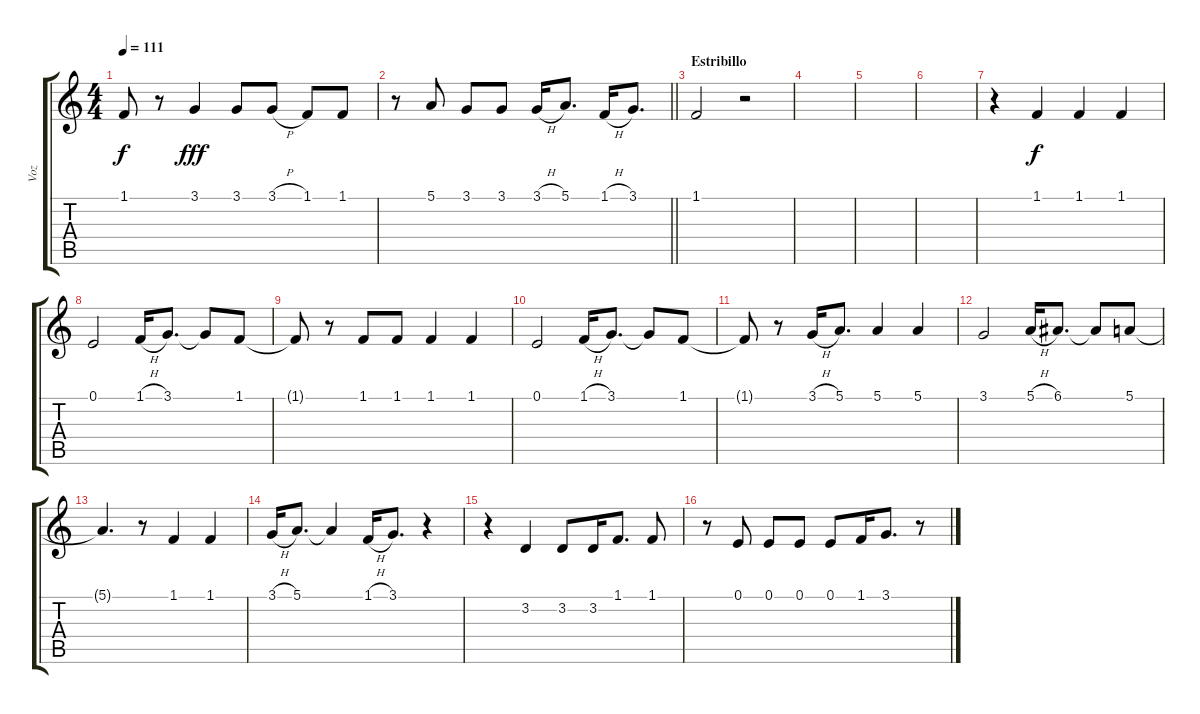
\track ("Voz" "Voz") {instrument stringensemble1}
\staff {score tabs}
\tuning (E4 B3 G3 D3 A2 E2) {hide}
\ts (4 4)
\tempo 111
\clef g2
\ks c
1.1{t}.8{dy f} r.8 3.1.4{dy fff} 3.1.8 3.1{h}.8 1.1.8 1.1.8 |
\barLineRight lightlight
r.8 5.1.8 3.1.8 3.1.8 3.1{h}.16 5.1.8{d} 1.1{h}.16 3.1.8{d} |
\section ("" "Estribillo")
1.1.2 r.2 |
|
|
|
r.4 1.1.4{dy f} 1.1.4 1.1.4 |
0.1.2 1.1{h}.16 3.1.8{d} 3.1{t}.8 1.1.8 |
1.1{t}.8 r.8 1.1.8 1.1.8 1.1.4 1.1.4 |
0.1.2 1.1{h}.16 3.1.8{d} 3.1{t}.8 1.1.8 |
1.1{t}.8 r.8 3.1{h}.16 5.1.8{d} 5.1.4 5.1.4 |
3.1.2 5.1{h}.16 6.1.8{d} 6.1{t}.8 5.1.8 |
5.1{t}.4{d} r.8 1.1.4 1.1.4 |
3.1{h}.16 5.1.8{d} 5.1{t}.4 1.1{h}.16 3.1.8{d} r.4 |
r.4 3.2.4 3.2.8 3.2.16 1.1.8{d} 1.1.8 |
r.8 0.1.8 0.1.8 0.1.8 0.1.8 1.1.16 3.1.8{d} r.8
